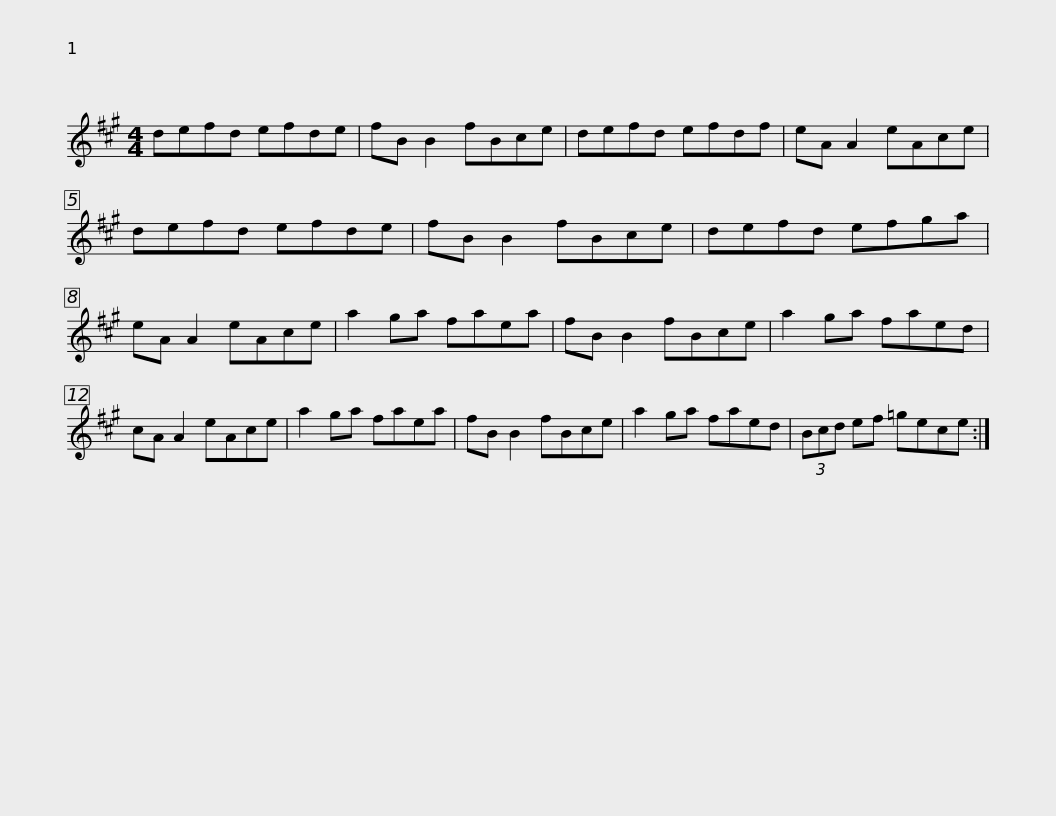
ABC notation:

X:1
L:1/8
M:4/4
I:linebreak $
K:A
V:1 treble
V:1
 defd efde | fB B2 fBce | defd efdf | eA A2 eAce | defd efde |$ %5
 fB B2 fBce | defd efga | eA A2 eAce | a2 ga faea | fB B2 fBce | %10
 a2 ga faed |$ cA A2 eAce | a2 ga faea | fB B2 fBce | a2 ga faed | %15
 (3Bcd ef =gece :| %16
